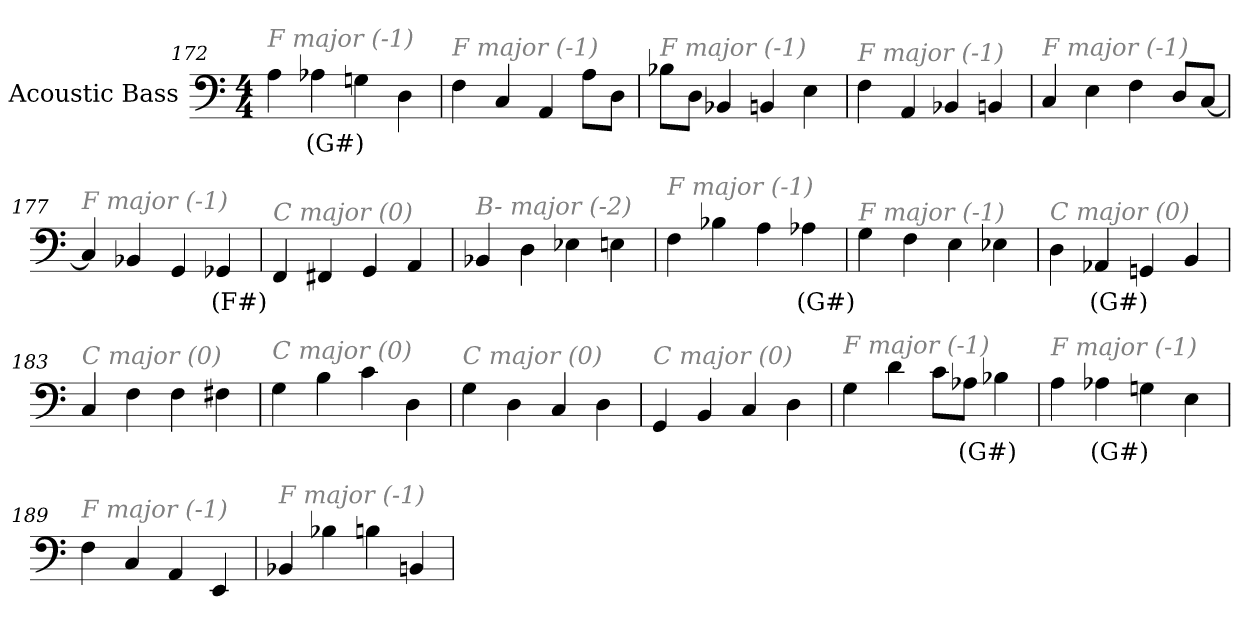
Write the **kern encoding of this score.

**kern	**text
*part1	*part1
*staff1	*staff1
*I"Acoustic Bass	*
*clefF4	*
*ITrd7c12	*
*k[]	*
*C:	*
*M4/4	*
=172	=172
!LO:TX:i:color=#808080:t=F major (-1)	!
4AA	.
4AA-Xi	(G#)
4GGn	.
4DD	.
=173	=173
!LO:TX:i:color=#808080:t=F major (-1)	!
4FF	.
4CC	.
4AAA	.
8AAL	.
8DDJ	.
=174	=174
!LO:TX:i:color=#808080:t=F major (-1)	!
8BB-XL	.
8DDJ	.
4BBB-X	.
4BBBn	.
4EE	.
=175	=175
!LO:TX:i:color=#808080:t=F major (-1)	!
4FF	.
4AAA	.
4BBB-X	.
4BBBn	.
=176	=176
!LO:TX:i:color=#808080:t=F major (-1)	!
4CC	.
4EE	.
4FF	.
8DDL	.
[8CCJ	.
=177	=177
!LO:TX:i:color=#808080:t=F major (-1)	!
4CC]	.
4BBB-X	.
4GGG	.
4GGG-Xi	(F#)
=178	=178
!LO:TX:i:color=#808080:t=C major (0)	!
4FFF	.
4FFF#X	.
4GGG	.
4AAA	.
=179	=179
!LO:TX:i:color=#808080:t=B- major (-2)	!
4BBB-X	.
4DD	.
4EE-X	.
4EEn	.
=180	=180
!LO:TX:i:color=#808080:t=F major (-1)	!
4FF	.
4BB-X	.
4AA	.
4AA-Xi	(G#)
=181	=181
!LO:TX:i:color=#808080:t=F major (-1)	!
4GG	.
4FF	.
4EE	.
4EE-X	.
=182	=182
!LO:TX:i:color=#808080:t=C major (0)	!
4DD	.
4AAA-Xi	(G#)
4GGGn	.
4BBB	.
=183	=183
!LO:TX:i:color=#808080:t=C major (0)	!
4CC	.
4FF	.
4FF	.
4FF#X	.
=184	=184
!LO:TX:i:color=#808080:t=C major (0)	!
4GG	.
4BB	.
4C	.
4DD	.
=185	=185
!LO:TX:i:color=#808080:t=C major (0)	!
4GG	.
4DD	.
4CC	.
4DD	.
=186	=186
!LO:TX:i:color=#808080:t=C major (0)	!
4GGG	.
4BBB	.
4CC	.
4DD	.
=187	=187
!LO:TX:i:color=#808080:t=F major (-1)	!
4GG	.
4D	.
8CL	.
8AA-XiJ	(G#)
4BB-X	.
=188	=188
!LO:TX:i:color=#808080:t=F major (-1)	!
4AA	.
4AA-Xi	(G#)
4GGn	.
4EE	.
=189	=189
!LO:TX:i:color=#808080:t=F major (-1)	!
4FF	.
4CC	.
4AAA	.
4EEE	.
=190	=190
!LO:TX:i:color=#808080:t=F major (-1)	!
4BBB-X	.
4BB-X	.
4BBn	.
4BBBn	.
=	=
*-	*-
